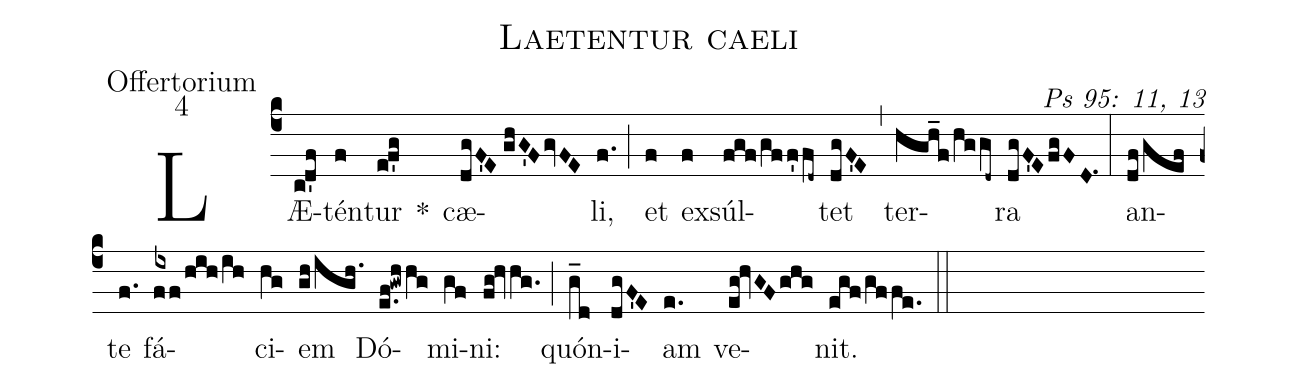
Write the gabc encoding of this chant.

name: Laetentur caeli;
office-part: Offertorium;
mode: 4;
commentary: Ps 95: 11, 13;
%%
(c4) LÆ(cd'f)tén(f)tur(ef'g) *() cæ(dgF'E//ghG'FgvFE)li,(f.) (;) et(f) ex(f)súl(fgf/gff'fd~)tet(dgF'E) (,) ter(hgh_f/hggd~)ra(dgF'EfgFD.1) (:)
an(df/gef)te(f.) fá(f/[1]{/[-3]ix}f/hih/ih)ci(hg)em(gh/igh.) Dó(e.f!gwhhg)mi(gf)ni:(fg!hvhg.) (;) quón(g_d)i(dgF'E)am(e.) ve(eg!hvGFghg)nit.(egf/gffe.) (::)
